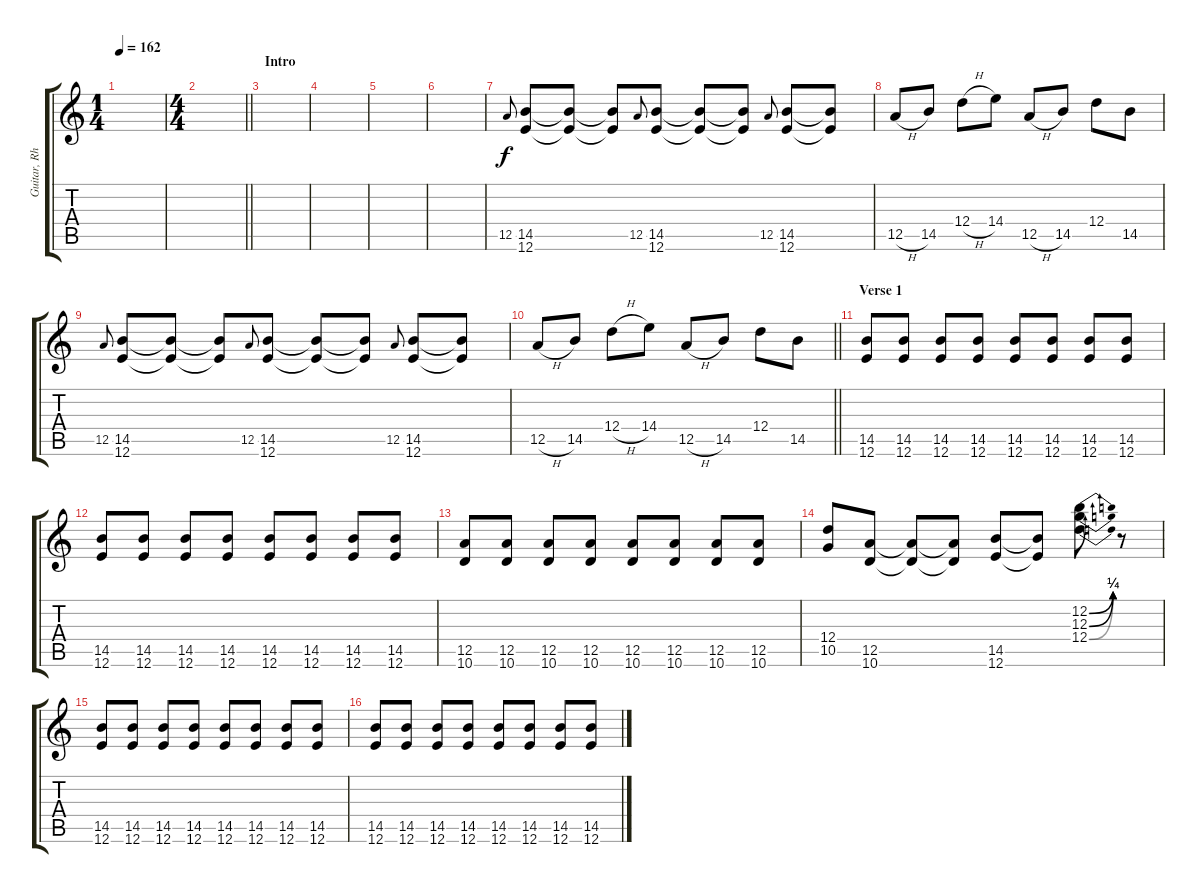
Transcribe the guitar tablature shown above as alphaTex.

\track ("Guitar, Rhythm" "Guitar, Rh") {instrument distortionguitar}
\staff {score tabs}
\tuning (E4 B3 G3 D3 A2 E2) {hide}
\ts (1 4)
\tempo 162
\clef g2
\ks c
|
\ts (4 4)
\barLineRight lightlight
|
\section ("" "Intro")
|
|
|
|
12.5.8{gr onbeat} (14.5 12.6).8 (14.5{t} 12.6{t}).8 (14.5{t} 12.6{t}).8 12.5.8{gr onbeat} (14.5 12.6).8 (14.5{t} 12.6{t}).8 (14.5{t} 12.6{t}).8 12.5.8{gr onbeat} (14.5 12.6).8 (14.5{t} 12.6{t}).8 |
12.5{h}.8 14.5.8 12.4{h}.8 14.4.8 12.5{h}.8 14.5.8 12.4.8 14.5.8 |
12.5.8{gr onbeat} (14.5 12.6).8 (14.5{t} 12.6{t}).8 (14.5{t} 12.6{t}).8 12.5.8{gr onbeat} (14.5 12.6).8 (14.5{t} 12.6{t}).8 (14.5{t} 12.6{t}).8 12.5.8{gr onbeat} (14.5 12.6).8 (14.5{t} 12.6{t}).8 |
\barLineRight lightlight
12.5{h}.8 14.5.8 12.4{h}.8 14.4.8 12.5{h}.8 14.5.8 12.4.8 14.5.8 |
\section ("" "Verse 1")
(14.5 12.6).8 (14.5 12.6).8 (14.5 12.6).8 (14.5 12.6).8 (14.5 12.6).8 (14.5 12.6).8 (14.5 12.6).8 (14.5 12.6).8 |
(14.5 12.6).8 (14.5 12.6).8 (14.5 12.6).8 (14.5 12.6).8 (14.5 12.6).8 (14.5 12.6).8 (14.5 12.6).8 (14.5 12.6).8 |
(12.5 10.6).8 (12.5 10.6).8 (12.5 10.6).8 (12.5 10.6).8 (12.5 10.6).8 (12.5 10.6).8 (12.5 10.6).8 (12.5 10.6).8 |
(12.4 10.5).8 (12.5 10.6).8 (12.5{t} 10.6{t}).8 (12.5{t} 10.6{t}).8 (14.5 12.6).8 (14.5{t} 12.6{t}).8 (12.2{be (bend 0 0 60 1)} 12.3{be (bend 0 0 60 1)} 12.4{be (bend 0 0 60 1)}).8 r.8 |
(14.5 12.6).8 (14.5 12.6).8 (14.5 12.6).8 (14.5 12.6).8 (14.5 12.6).8 (14.5 12.6).8 (14.5 12.6).8 (14.5 12.6).8 |
(14.5 12.6).8 (14.5 12.6).8 (14.5 12.6).8 (14.5 12.6).8 (14.5 12.6).8 (14.5 12.6).8 (14.5 12.6).8 (14.5 12.6).8
